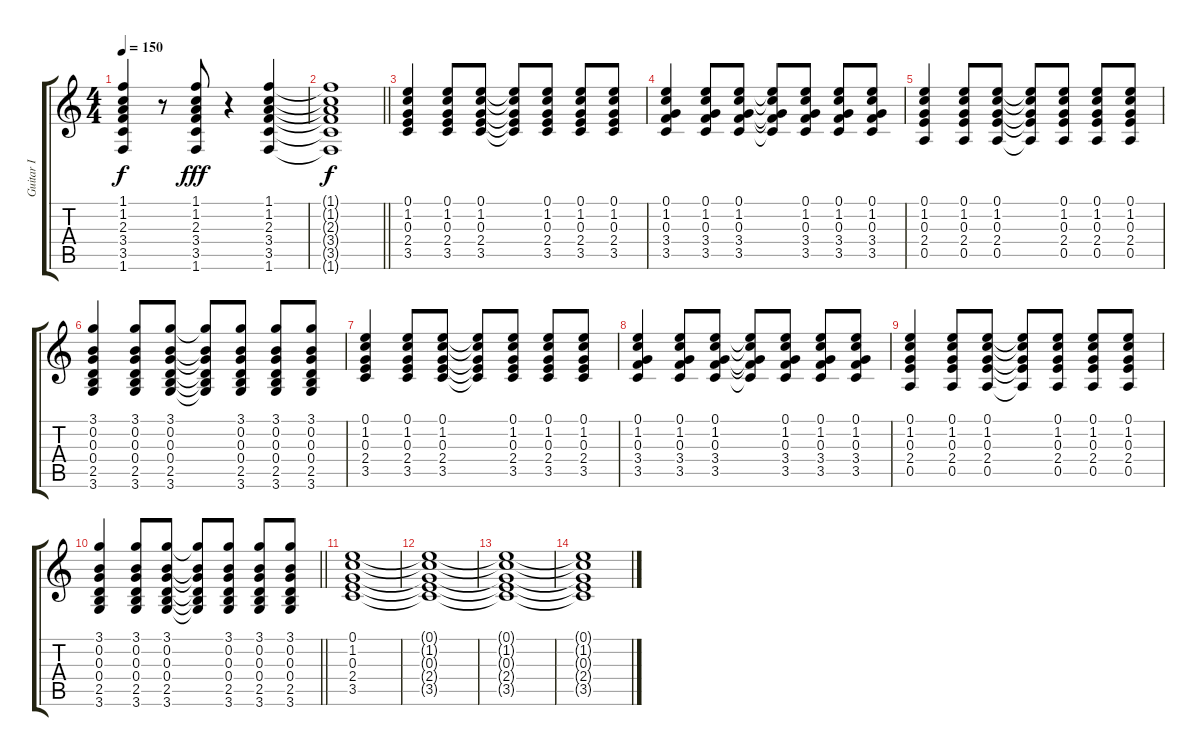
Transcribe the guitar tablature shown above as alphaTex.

\track ("Guitar I" "Guitar I") {instrument overdrivenguitar}
\staff {score tabs}
\tuning (E4 B3 G3 D3 A2 E2) {hide}
\ts (4 4)
\tempo 150
\clef g2
\ks c
(1.1 1.2 2.3 3.4 3.5 1.6).4{dy f} r.8 (1.1 1.2 2.3 3.4 3.5 1.6).8{dy fff} r.4 (1.1 1.2 2.3 3.4 3.5 1.6).4 |
\barLineRight lightlight
(1.1{t} 1.2{t} 2.3{t} 3.4{t} 3.5{t} 1.6{t}).1{dy f} |
(0.1 1.2 0.3 2.4 3.5).4 (0.1 1.2 0.3 2.4 3.5).8 (0.1 1.2 0.3 2.4 3.5).8 (0.1{t} 1.2{t} 0.3{t} 2.4{t} 3.5{t}).8 (0.1 1.2 0.3 2.4 3.5).8 (0.1 1.2 0.3 2.4 3.5).8 (0.1 1.2 0.3 2.4 3.5).8 |
(0.1 1.2 0.3 3.4 3.5).4 (0.1 1.2 0.3 3.4 3.5).8 (0.1 1.2 0.3 3.4 3.5).8 (0.1{t} 1.2{t} 0.3{t} 3.4{t} 3.5{t}).8 (0.1 1.2 0.3 3.4 3.5).8 (0.1 1.2 0.3 3.4 3.5).8 (0.1 1.2 0.3 3.4 3.5).8 |
(0.1 1.2 0.3 2.4 0.5).4 (0.1 1.2 0.3 2.4 0.5).8 (0.1 1.2 0.3 2.4 0.5).8 (0.1{t} 1.2{t} 0.3{t} 2.4{t} 0.5{t}).8 (0.1 1.2 0.3 2.4 0.5).8 (0.1 1.2 0.3 2.4 0.5).8 (0.1 1.2 0.3 2.4 0.5).8 |
(3.1 0.2 0.3 0.4 2.5 3.6).4 (3.1 0.2 0.3 0.4 2.5 3.6).8 (3.1 0.2 0.3 0.4 2.5 3.6).8 (3.1{t} 0.2{t} 0.3{t} 0.4{t} 2.5{t} 3.6{t}).8 (3.1 0.2 0.3 0.4 2.5 3.6).8 (3.1 0.2 0.3 0.4 2.5 3.6).8 (3.1 0.2 0.3 0.4 2.5 3.6).8 |
(0.1 1.2 0.3 2.4 3.5).4 (0.1 1.2 0.3 2.4 3.5).8 (0.1 1.2 0.3 2.4 3.5).8 (0.1{t} 1.2{t} 0.3{t} 2.4{t} 3.5{t}).8 (0.1 1.2 0.3 2.4 3.5).8 (0.1 1.2 0.3 2.4 3.5).8 (0.1 1.2 0.3 2.4 3.5).8 |
(0.1 1.2 0.3 3.4 3.5).4 (0.1 1.2 0.3 3.4 3.5).8 (0.1 1.2 0.3 3.4 3.5).8 (0.1{t} 1.2{t} 0.3{t} 3.4{t} 3.5{t}).8 (0.1 1.2 0.3 3.4 3.5).8 (0.1 1.2 0.3 3.4 3.5).8 (0.1 1.2 0.3 3.4 3.5).8 |
(0.1 1.2 0.3 2.4 0.5).4 (0.1 1.2 0.3 2.4 0.5).8 (0.1 1.2 0.3 2.4 0.5).8 (0.1{t} 1.2{t} 0.3{t} 2.4{t} 0.5{t}).8 (0.1 1.2 0.3 2.4 0.5).8 (0.1 1.2 0.3 2.4 0.5).8 (0.1 1.2 0.3 2.4 0.5).8 |
\barLineRight lightlight
(3.1 0.2 0.3 0.4 2.5 3.6).4 (3.1 0.2 0.3 0.4 2.5 3.6).8 (3.1 0.2 0.3 0.4 2.5 3.6).8 (3.1{t} 0.2{t} 0.3{t} 0.4{t} 2.5{t} 3.6{t}).8 (3.1 0.2 0.3 0.4 2.5 3.6).8 (3.1 0.2 0.3 0.4 2.5 3.6).8 (3.1 0.2 0.3 0.4 2.5 3.6).8 |
(0.1 1.2 0.3 2.4 3.5).1 |
(0.1{t} 1.2{t} 0.3{t} 2.4{t} 3.5{t}).1 |
(0.1{t} 1.2{t} 0.3{t} 2.4{t} 3.5{t}).1 |
(0.1{t} 1.2{t} 0.3{t} 2.4{t} 3.5{t}).1
